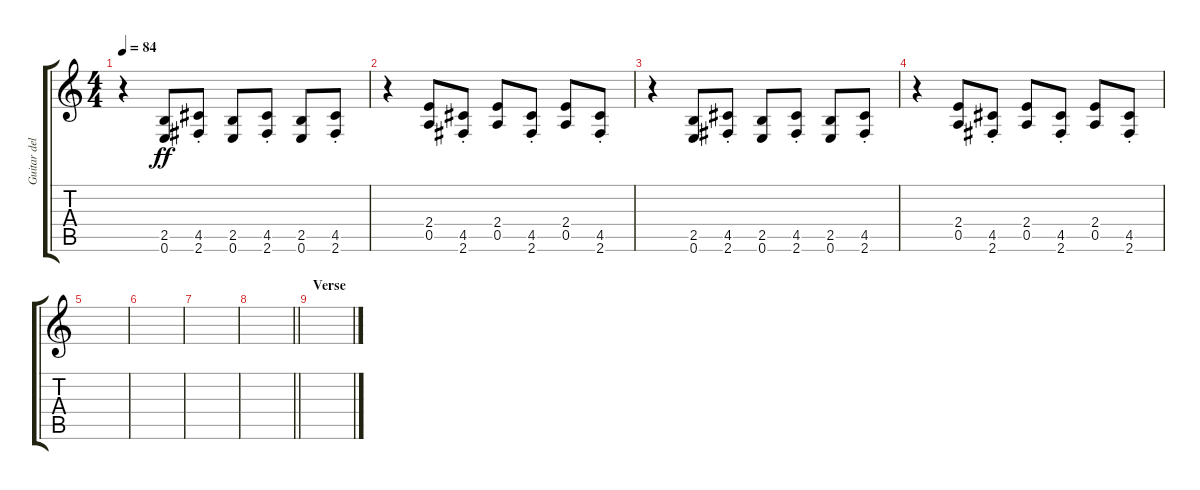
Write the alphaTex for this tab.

\track ("Guitar delay" "Guitar del") {instrument overdrivenguitar}
\staff {score tabs}
\tuning (E4 B3 G3 D3 A2 E2) {hide}
\ts (4 4)
\tempo 84
\clef g2
\ks c
r.4{dy ff volume 4 instrument overdrivenguitar} (2.5 0.6).8{volume 0} (4.5{st} 2.6{st}).8 (2.5 0.6).8 (4.5{st} 2.6{st}).8 (2.5 0.6).8 (4.5{st} 2.6{st}).8 |
r.4{volume 5} (2.4 0.5).8{volume 0} (4.5{st} 2.6{st}).8 (2.4 0.5).8 (4.5{st} 2.6).8 (2.4 0.5).8 (4.5{st} 2.6{st}).8 |
r.4{volume 4} (2.5 0.6).8{volume 0} (4.5{st} 2.6{st}).8 (2.5 0.6).8 (4.5{st} 2.6{st}).8 (2.5 0.6).8 (4.5{st} 2.6{st}).8 |
r.4{volume 5} (2.4 0.5).8{volume 0} (4.5{st} 2.6{st}).8 (2.4 0.5).8 (4.5{st} 2.6).8 (2.4 0.5).8 (4.5{st} 2.6{st}).8 |
|
|
|
\barLineRight lightlight
|
\section ("" "Verse")
